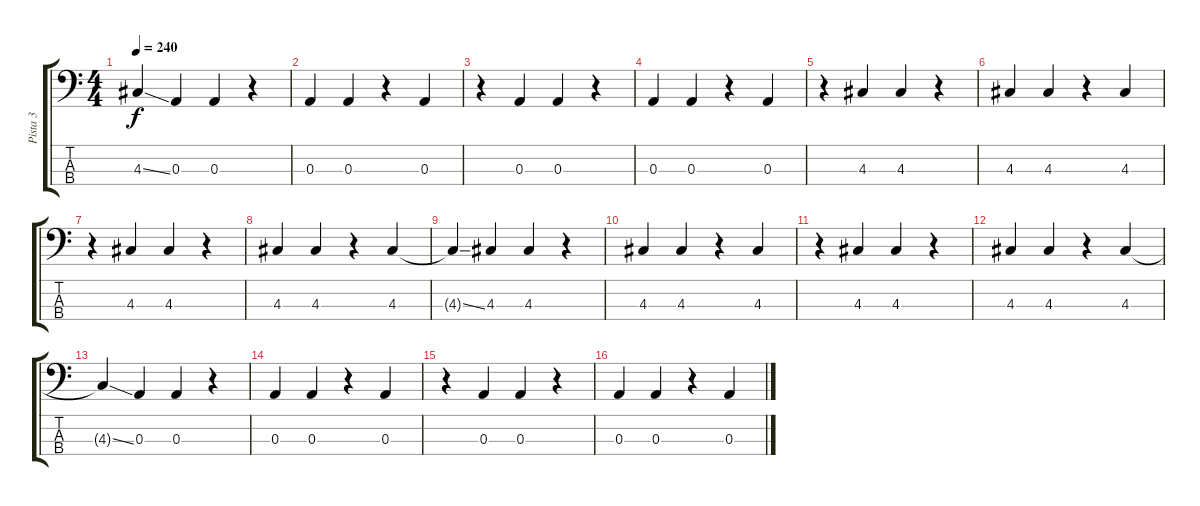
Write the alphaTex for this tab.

\track ("Pista 3" "Pista 3") {instrument electricbassfinger}
\staff {score tabs}
\tuning (G2 D2 A1 E1) {hide}
\ts (4 4)
\tempo 240
\clef f4
\ks c
4.3{ss t}.4{dy f} 0.3.4 0.3.4 r.4 |
0.3.4 0.3.4 r.4 0.3.4 |
r.4 0.3.4 0.3.4 r.4 |
0.3.4 0.3.4 r.4 0.3.4 |
r.4 4.3.4 4.3.4 r.4 |
4.3.4 4.3.4 r.4 4.3.4 |
r.4 4.3.4 4.3.4 r.4 |
4.3.4 4.3.4 r.4 4.3.4 |
4.3{ss t}.4 4.3.4 4.3.4 r.4 |
4.3.4 4.3.4 r.4 4.3.4 |
r.4 4.3.4 4.3.4 r.4 |
4.3.4 4.3.4 r.4 4.3.4 |
4.3{ss t}.4 0.3.4 0.3.4 r.4 |
0.3.4 0.3.4 r.4 0.3.4 |
r.4 0.3.4 0.3.4 r.4 |
0.3.4 0.3.4 r.4 0.3.4
